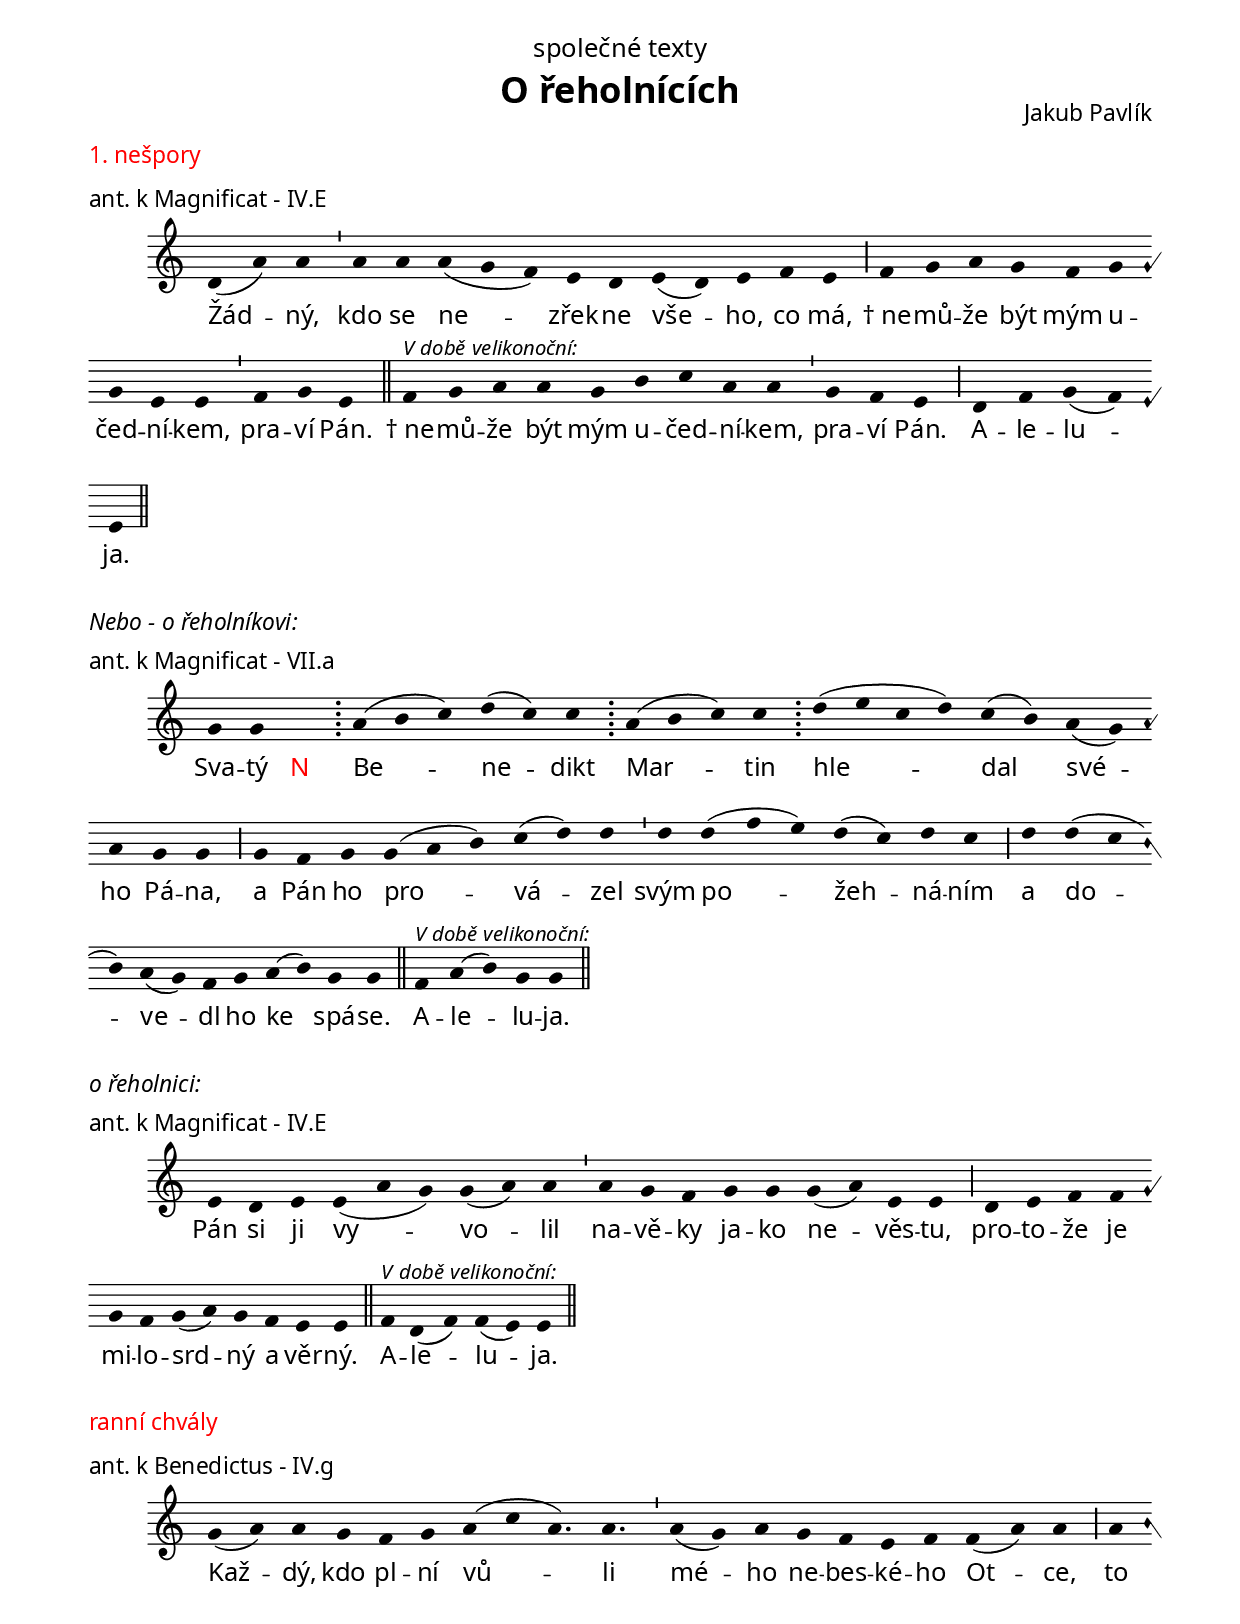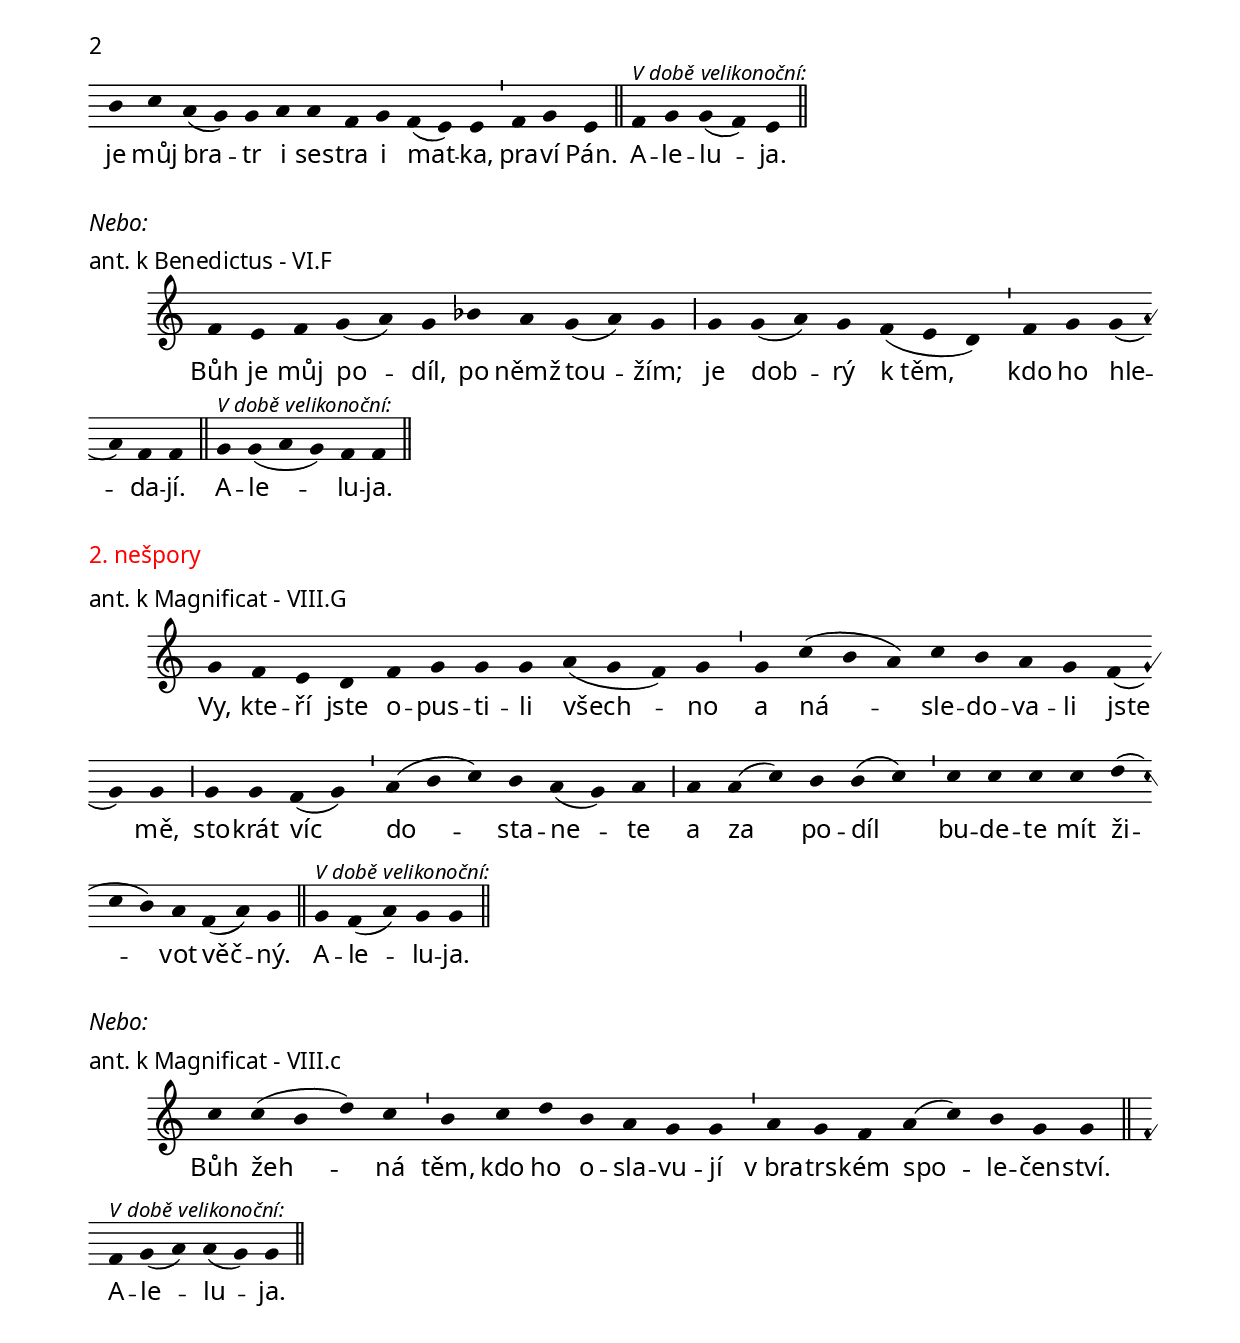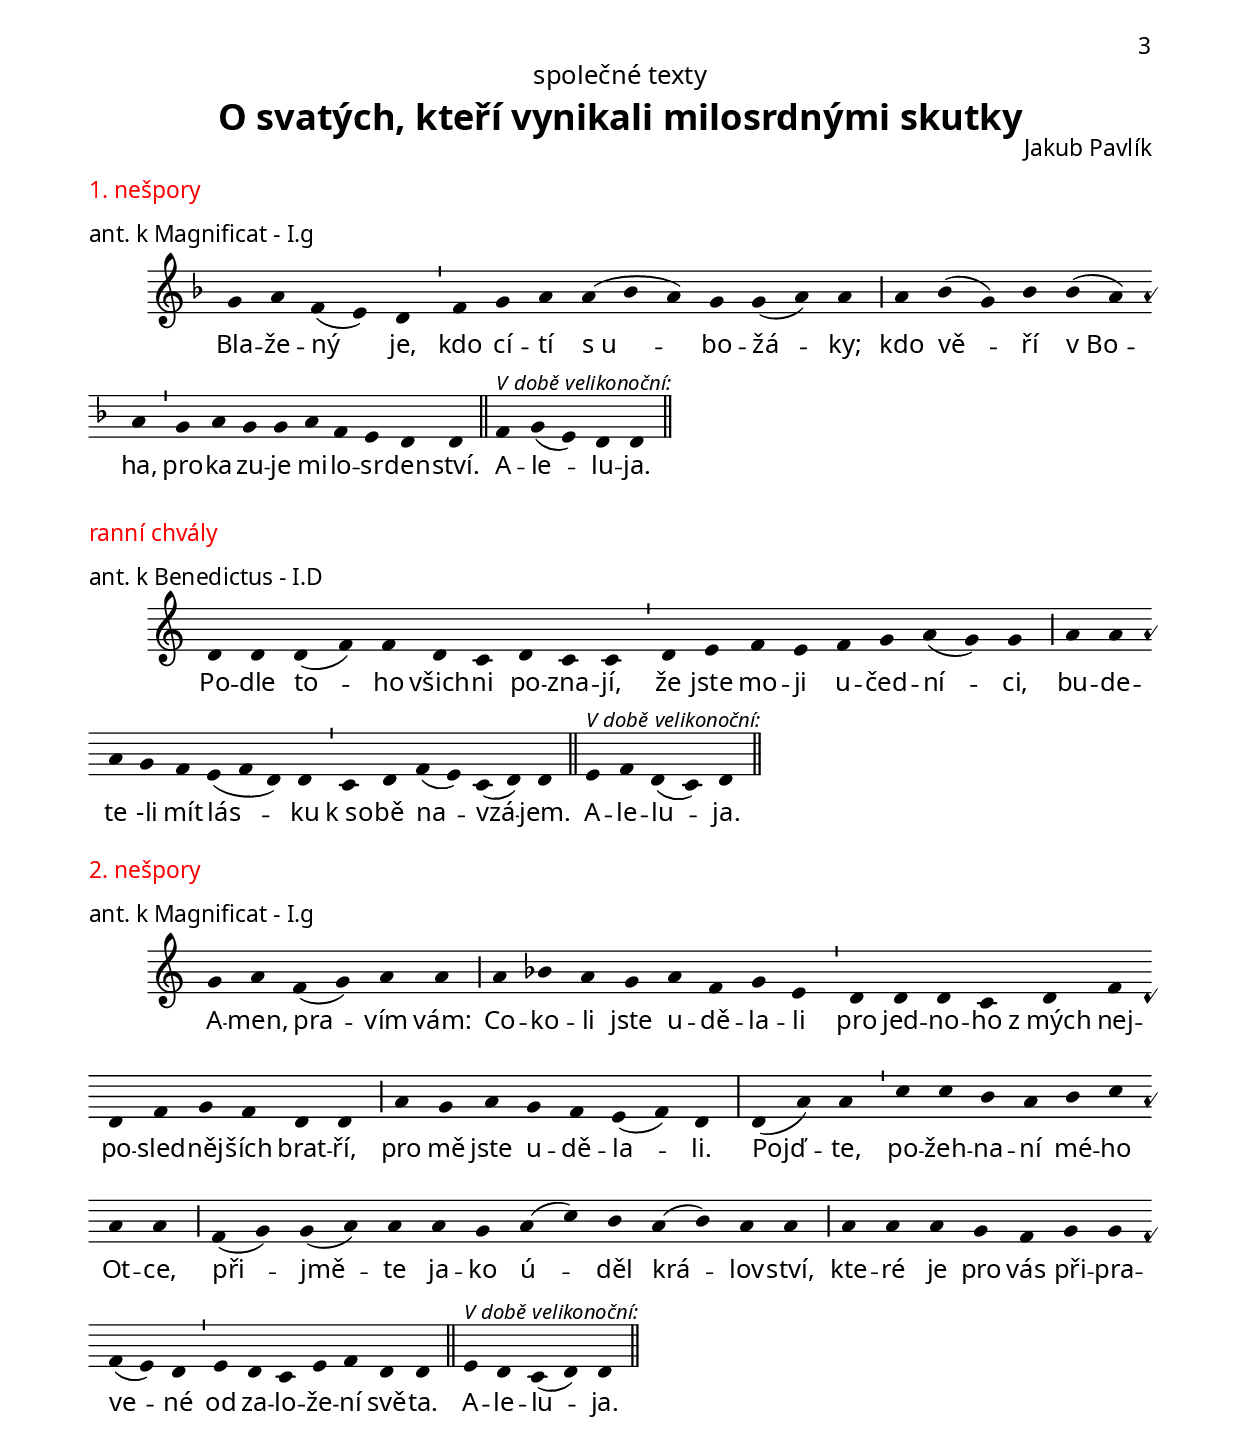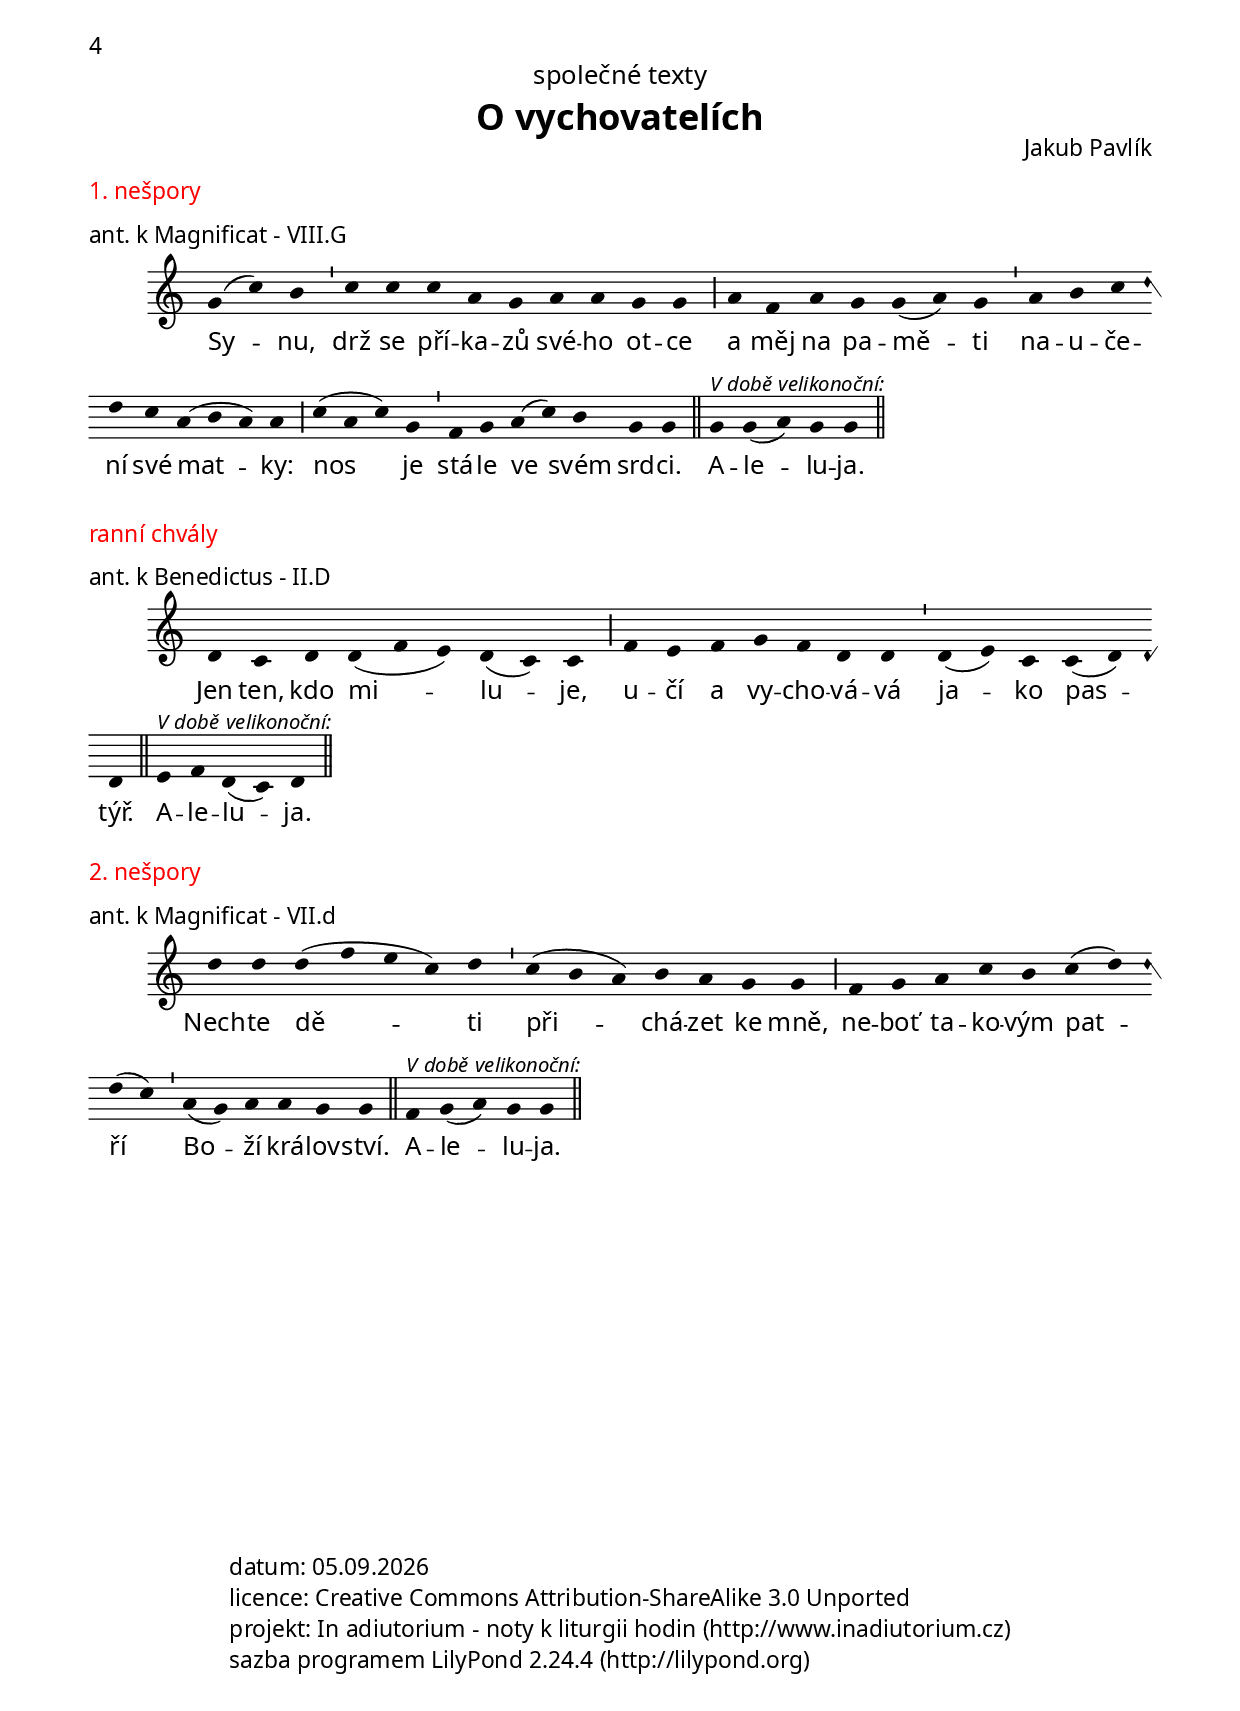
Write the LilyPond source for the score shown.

\version "2.19.28"

\include "../spolecne.ly"
\include "../dilyresponsorii.ly"

\header {
  % subtitle = "(Svatí muži a ženy - podskupiny)"
  composer = "Jakub Pavlík"
}

\bookpart {
  \header {
    title = \markup\titleCommune "O řeholnících"
  }

  \markup {\nadpisHodinka {"1. nešpory"}}

  \score {
    \relative c' {
      \choralniRezim
      d4( a') a \barMin a a a( g f) e d e( d) e f e \barMaior
      f g a g f g g e e \barMin f g e \barFinalis
      f^\markup\rubrVelikAleluja g a a g b c a a \barMin g f e \barMaior
      d f g( f) e \barFinalis
    }
    \addlyrics {
      Žád -- ný, kdo se ne -- zřek -- ne vše -- ho, co má,
      \markup{\Dagger ne} -- mů -- že být mým u -- čed -- ní -- kem, pra -- ví Pán.
      \markup{\Dagger ne} -- mů -- že být mým u -- čed -- ní -- kem, pra -- ví Pán.
      A -- le -- lu -- ja.
    }
    \header {
      quid = "ant. k Magnificat"
      modus = "IV"
      differentia = "E"
      psalmus = ""
      id = "rehol-amag1"
      fial = "sanktoral/0825benediktabratri.ly#aben?zacatek&+aleluja"
      piece = \markup {\sestavTitulekBezZalmu}
    }
  }

  \markup\italic{Nebo - o řeholníkovi:}

  \score {
    \relative c'' {
      \choralniRezim
      g4 g \neviditelna g
      \bar ";" a( b c) d( c) c \bar ";" a( b c) c \bar ";"
      d( e c d) c( b) a( g) a g g \barMaior
      g f g g( a b) c( d) d \barMin d d( f e) d( c) d c \barMaior
      d d( c b) a( g) f g a( b) g g \barFinalis

      f^\markup\rubrVelikAleluja a( b) g g \barFinalis
    }
    \addlyrics {
      Sva -- tý \markup\Nomen
      Be -- ne -- dikt Mar -- tin
      hle -- dal své -- ho Pá -- na,
      a Pán ho pro -- vá -- zel svým po -- žeh -- ná -- ním
      a do -- ve -- dl ho ke spá -- se.

      A -- le -- lu -- ja.
    }
    \header {
      quid = "ant. k Magnificat"
      modus = "VII"
      differentia = "a"
      psalmus = ""
      id = "rehol-amag2"
      fons = "11.7. sv. Benedikt, k Magnificat; upraveno, přidáno aleluja"
      piece = \markup {\sestavTitulekBezZalmu}
    }
  }

  \markup\italic{o řeholnici:}

  \score {
    \relative c' {
      \choralniRezim
      e4 d e e( a g) g( a) a \barMin a g f g g g( a) e e \barMaior
      d e f f g f g( a) g f e e \barFinalis

      f^\markup\rubrVelikAleluja d( f) f( e) e \barFinalis
    }
    \addlyrics {
      Pán si ji vy -- vo -- lil na -- vě -- ky ja -- ko ne -- věs -- tu,
      pro -- to -- že je mi -- lo -- srd -- ný a věr -- ný.

      A -- le -- lu -- ja.
    }
    \header {
      quid = "ant. k Magnificat"
      modus = "IV"
      differentia = "E"
      psalmus = ""
      id = "rehol-amag3"
      piece = \markup {\sestavTitulekBezZalmu}
    }
  }

  \markup {\nadpisHodinka {"ranní chvály"}}

  \score {
    \relative c'' {
      \choralniRezim
      g4( a) a g f g a( c a4.) a \barMin
      a4( g) a g f e f f( a) a \barMaior
      a b c a( g) g a a f g f( e) e \barMin
      f g e \barFinalis

      f^\markup\rubrVelikAleluja g g( f) e \barFinalis
    }
    \addlyrics {
      Kaž -- dý, kdo pl -- ní vů -- li
      mé -- ho ne -- bes -- ké -- ho Ot -- ce,
      to je můj bra -- tr i ses -- tra i mat -- ka,
      pra -- ví Pán.

      A -- le -- lu -- ja.
    }
    \header {
      quid = "ant. k Benedictus"
      modus = "IV"
      differentia = "g"
      psalmus = ""
      id = "rehol-aben1"
      fons = "zacatek prevzat z:"
      fial = "antifony/velikonoce_tyden4_3utery.ly#rch-a1?jen zacatek"
      piece = \markup {\sestavTitulekBezZalmu}
    }
  }

  \markup\italic{Nebo:}

  \score {
    \relative c' {
      \choralniRezim
      f4 e f g( a) g bes a g( a) g \barMaior
      g g( a) g f( e d) \barMin f g g( a) f f \barFinalis

      g^\markup\rubrVelikAleluja g( a g) f f \barFinalis
    }
    \addlyrics {
      Bůh je můj po -- díl, po němž tou -- žím;
      je dob -- rý k_těm, kdo ho hle -- da -- jí.

      A -- le -- lu -- ja.
    }
    \header {
      quid = "ant. k Benedictus"
      modus = "VI"
      differentia = "F"
      psalmus = ""
      id = "rehol-aben2"
      piece = \markup {\sestavTitulekBezZalmu}
    }
  }

  \markup {\nadpisHodinka {"2. nešpory"}}

  \score {
    \relative c'' {
      \choralniRezim
      g f e d f g g g a( g f) g \barMin
      g c( b a) c b a g f( g) g \barMaior
      g g f( g) \barMin a( b c) b a( g) a \barMaior
      a a( c) b b( c) \barMin c c c c d( c b) a f( a) g \barFinalis

      g^\markup\rubrVelikAleluja f( a) g g \barFinalis
    }
    \addlyrics {
      Vy, kte -- ří jste o -- pus -- ti -- li všech -- no
      a ná -- sle -- do -- va -- li jste mě,
      sto -- krát víc do -- sta -- ne -- te
      a za po -- díl bu -- de -- te mít ži -- vot věč -- ný.

      A -- le -- lu -- ja.
    }
    \header {
      quid = "ant. k Magnificat"
      modus = "VIII"
      differentia = "G"
      psalmus = ""
      id = "rehol-ne2-amag1"
      fial = "sanktoral/0825benediktabratri.ly#amag?+aleluja"
      fons = "+ pridano aleluja"
      piece = \markup {\sestavTitulekBezZalmu}
    }
  }

  \markup\italic{Nebo:}

  \score {
    \relative c'' {
      \choralniRezim
      c4 c( b d) c \barMin
      b c d b a g g \barMin
      a g f a( c) b g g \barFinalis

      f^\markup\rubrVelikAleluja g( a) a( g) g \barFinalis
    }
    \addlyrics {
      Bůh žeh -- ná
      těm, kdo ho o -- sla -- vu -- jí
      v_bra -- trs -- kém spo -- le -- čen -- ství.

      A -- le -- lu -- ja.
    }
    \header {
      quid = "ant. k Magnificat"
      modus = "VIII"
      differentia = "c"
      psalmus = ""
      id = "rehol-ne2-amag2"
      piece = \markup {\sestavTitulekBezZalmu}
    }
  }
}

\bookpart {
  \header {
    title = \markup\titleCommune "O svatých, kteří vynikali milosrdnými skutky"
  }

  \markup {\nadpisHodinka {"1. nešpory"}}

  \score {
    \relative c'' {
      \choralniRezim
      \key f \major
      g4 a f( e) d \barMin f g a a( bes a) g g( a) a \barMaior
      a bes( g) bes bes( a) a \barMin g a g g a f e d d \barFinalis

      f^\markup\rubrVelikAleluja g( e) d d \barFinalis
    }
    \addlyrics {
      Bla -- že -- ný je, kdo cí -- tí s_u -- bo -- žá -- ky;
      kdo vě -- ří v_Bo -- ha, pro -- ka -- zu -- je mi -- lo -- sr -- den -- ství.

      A -- le -- lu -- ja.
    }
    \header {
      quid = "ant. k Magnificat"
      modus = "I"
      differentia = "g"
      psalmus = ""
      id = "milo-amag"
      piece = \markup {\sestavTitulekBezZalmu}
    }
  }

  \markup {\nadpisHodinka {"ranní chvály"}}

  \score {
    \relative c' {
      \choralniRezim
      d4 d d( f) f d c d c c \barMin
      d e f e f g a( g) g \barMaior
      a a a g f e( f d) d \barMin
      c d f( e) c( d) d \barFinalis

      e^\markup\rubrVelikAleluja f d( c) d \barFinalis
    }
    \addlyrics {
      Po -- dle to -- ho všich -- ni po -- zna -- jí,
      že jste mo -- ji u -- čed -- ní -- ci,
      bu -- de -- te -li mít lás -- ku
      k_so -- bě na -- vzá -- jem.

      A -- le -- lu -- ja.
    }
    \header {
      quid = "ant. k Benedictus"
      modus = "I"
      differentia = "D"
      psalmus = ""
      fial = "antifony/velikonoce_nedeleC.ly#vmagii"
      id = "milo-aben"
      piece = \markup {\sestavTitulekBezZalmu}
    }
  }

  \markup {\nadpisHodinka {"2. nešpory"}}

  \score {
    \relative c'' {
      \choralniRezim
      g4 a f( g) a a \barMaior
      a bes a g a f g e \barMin
      d d d c d f d f g f d d \barMaior
      a' g a g f e( f) d \barMax

      d( a') a \barMin c c b a b c a a \barMaior
      f( g) g( a) a a g a( c) b a( b) a a \barMaior
      a a a g f g g f( e) d \barMin
      e d c e f d d \barFinalis

      e^\markup\rubrVelikAleluja d c( d) d \barFinalis
    }
    \addlyrics {
      A -- men, pra -- vím vám:
      Co -- ko -- li jste u -- dě -- la -- li
      pro jed -- no -- ho z_mých nej -- po -- sled -- něj -- ších brat -- ří,
      pro mě jste u -- dě -- la -- li.

      Pojď -- te, po -- žeh -- na -- ní mé -- ho Ot -- ce,
      při -- jmě -- te ja -- ko ú -- děl krá -- lov -- ství,
      kte -- ré je pro vás při -- pra -- ve -- né
      od za -- lo -- že -- ní svě -- ta.

      A -- le -- lu -- ja.
    }
    \header {
      quid = "ant. k Magnificat"
      modus = "I"
      differentia = "g"
      psalmus = ""
      id = "milo-ne2-amag"
      piece = \markup {\sestavTitulekBezZalmu}
    }
  }
}

\bookpart {
  \header {
    title = \markup\titleCommune "O vychovatelích"
  }

  \markup {\nadpisHodinka {"1. nešpory"}}

  \score {
    \relative c'' {
      \choralniRezim
      g4( c) b \barMin c c c a g a a g g \barMaior
      a f a g g( a) g \barMin a b c d c a( b a) a \barMaior
      c( a c) g \barMin f g a( c) b g g \barFinalis

      g^\markup\rubrVelikAleluja g( a) g g \barFinalis
    }
    \addlyrics {
      Sy -- nu, drž se pří -- ka -- zů své -- ho ot -- ce
      a měj na pa -- mě -- ti na -- u -- če -- ní své mat -- ky:
      nos je stá -- le ve svém srd -- ci.

      A -- le -- lu -- ja.
    }
    \header {
      quid = "ant. k Magnificat"
      modus = "VIII"
      differentia = "G"
      psalmus = ""
      id = "vych-amag"
      piece = \markup {\sestavTitulekBezZalmu}
    }
  }

  \markup {\nadpisHodinka {"ranní chvály"}}

  \score {
    \relative c' {
      \choralniRezim
      d4 c d d( f e) d( c) c \barMaior
      f e f g f d d \barMin d( e) c c( d) d \barFinalis

      e^\markup\rubrVelikAleluja f d( c) d \barFinalis
    }
    \addlyrics {
      Jen ten, kdo mi -- lu -- je,
      u -- čí a vy -- cho -- vá -- vá ja -- ko pas -- týř.

      A -- le -- lu -- ja.
    }
    \header {
      quid = "ant. k Benedictus"
      modus = "II"
      differentia = "D"
      psalmus = ""
      id = "vych-aben"
      piece = \markup {\sestavTitulekBezZalmu}
    }
  }

  \markup {\nadpisHodinka {"2. nešpory"}}

  \score {
    \relative c'' {
      \choralniRezim
      d4 d d( f e c) d \barMin c( b a) b a g g \barMaior
      f g a c b c( d) d( c) \barMin a( g) a a g g \barFinalis

      f^\markup\rubrVelikAleluja g( a) g g \barFinalis
    }
    \addlyrics {
      Nech -- te dě -- ti při -- chá -- zet ke mně,
      ne -- boť ta -- ko -- vým pat -- ří Bo -- ží krá -- lov -- ství.

      A -- le -- lu -- ja.
    }
    \header {
      quid = "ant. k Magnificat"
      modus = "VII"
      differentia = "d"
      psalmus = ""
      fial = "antifony/mezidobi_nedeleB_21_30.ly#ne27b-rch-ben?+aleluja"
      id = "vych-ne2-amag"
      piece = \markup {\sestavTitulekBezZalmu}
    }
  }
}